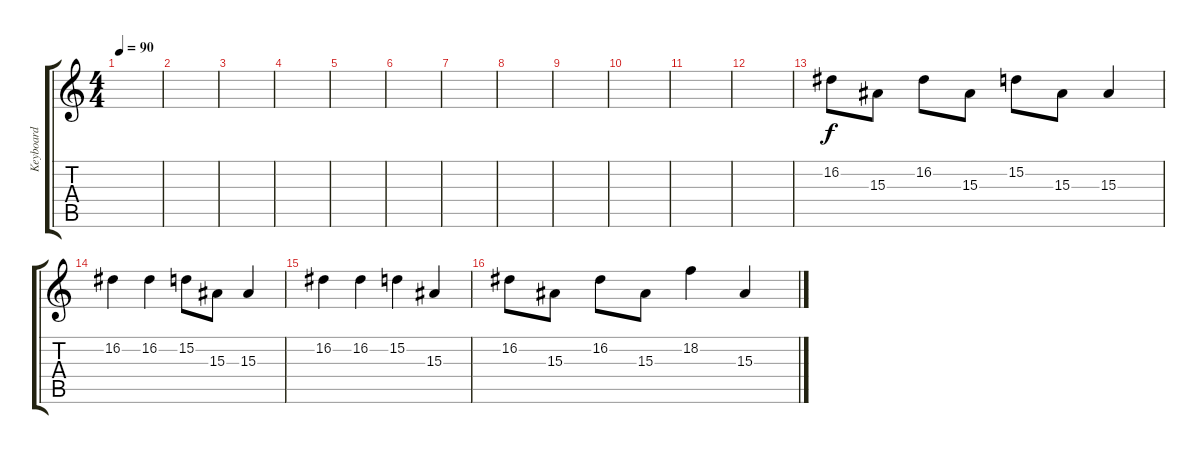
\track ("Keyboard" "Keyboard") {instrument brightacousticpiano}
\staff {score tabs}
\tuning (E4 B3 G3 D3 A2 E2) {hide}
\ts (4 4)
\tempo 90
\clef g2
\ks c
|
|
|
|
|
|
|
|
|
|
|
|
16.2.8 15.3.8 16.2.8 15.3.8 15.2.8 15.3.8 15.3.4 |
16.2.4 16.2.4 15.2.8 15.3.8 15.3.4 |
16.2.4 16.2.4 15.2.4 15.3.4 |
16.2.8 15.3.8 16.2.8 15.3.8 18.2.4 15.3.4
